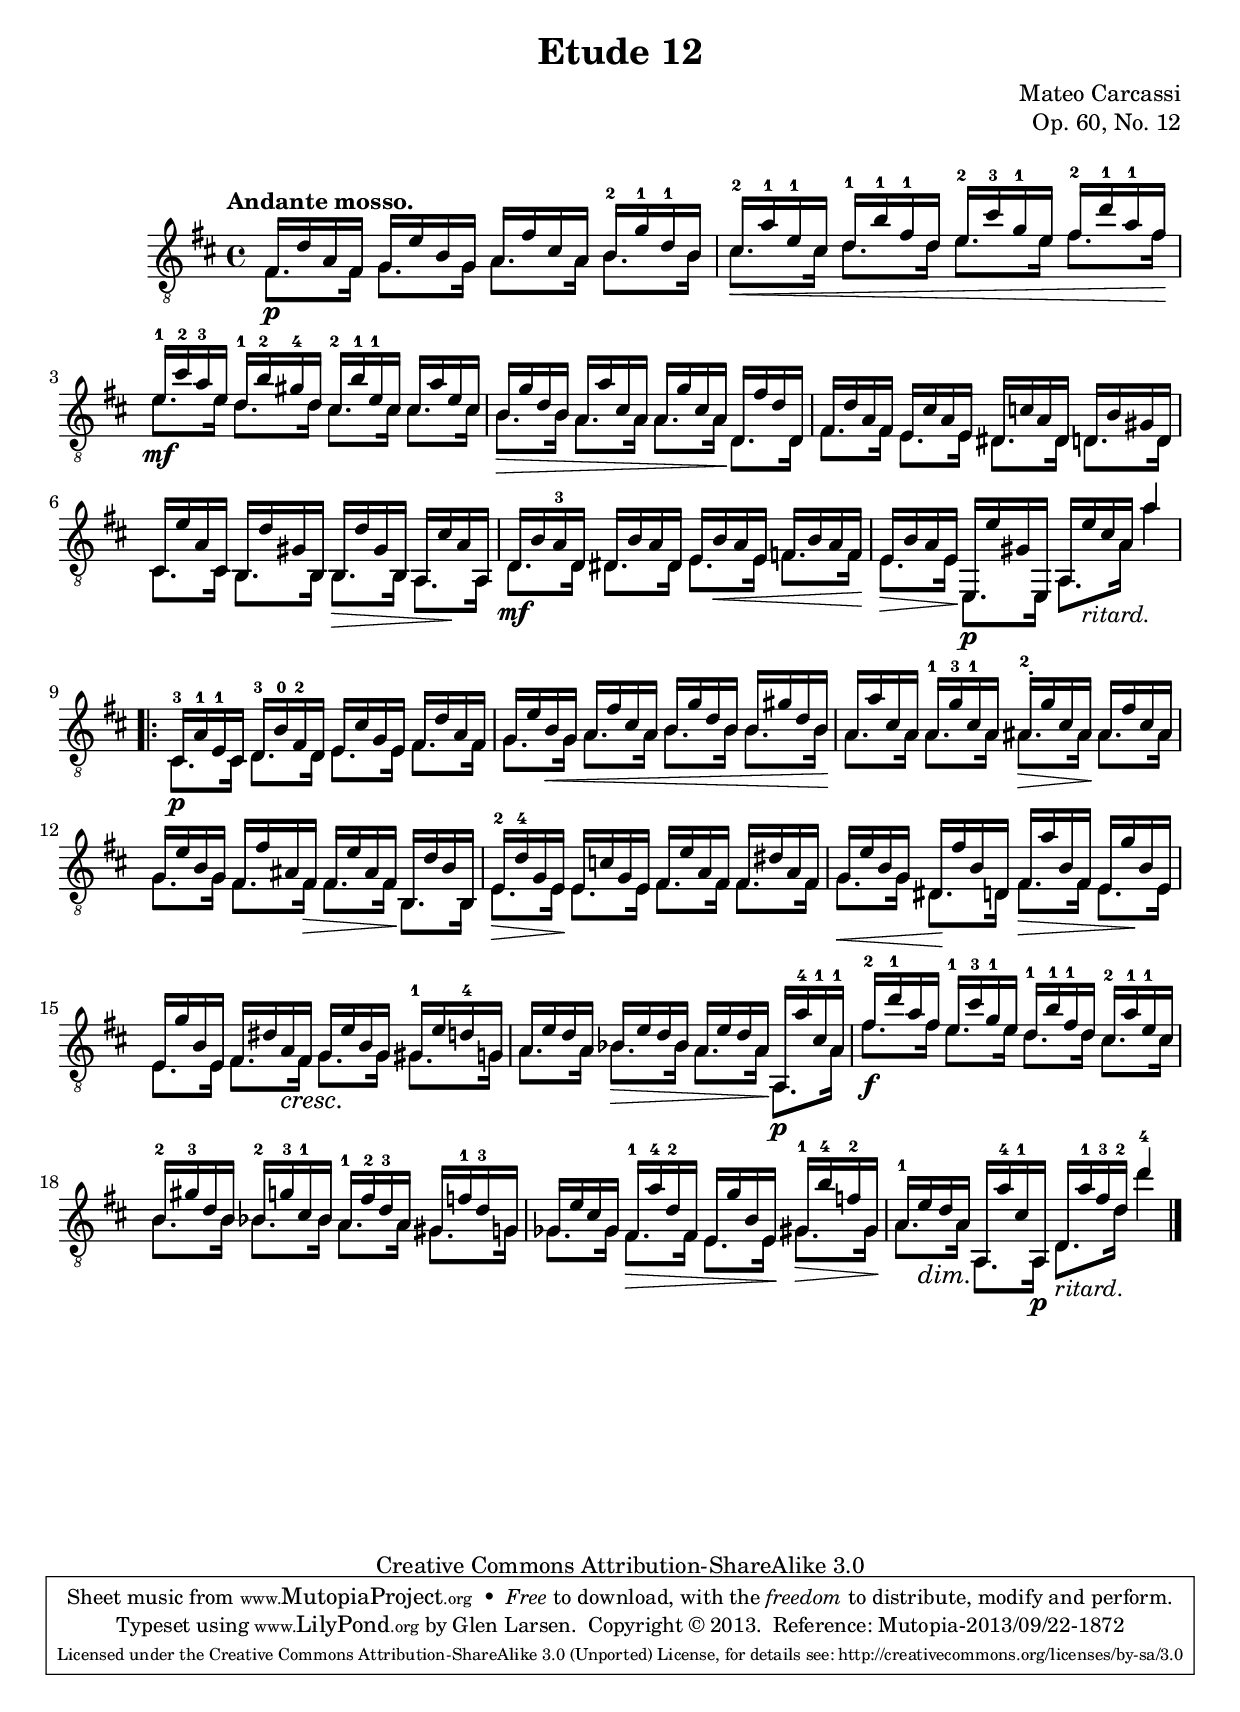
\version "2.16.1"
\header {
  title = "Etude 12"
  composer = "Mateo Carcassi"
  opus = "Op. 60, No. 12"
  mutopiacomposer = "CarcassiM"
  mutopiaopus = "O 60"
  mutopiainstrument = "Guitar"
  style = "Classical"
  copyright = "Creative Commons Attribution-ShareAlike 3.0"
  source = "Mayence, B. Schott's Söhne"
  % From Boije 94
  date = "1853"
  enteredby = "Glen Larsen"
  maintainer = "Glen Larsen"
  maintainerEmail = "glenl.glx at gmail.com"

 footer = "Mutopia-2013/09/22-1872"
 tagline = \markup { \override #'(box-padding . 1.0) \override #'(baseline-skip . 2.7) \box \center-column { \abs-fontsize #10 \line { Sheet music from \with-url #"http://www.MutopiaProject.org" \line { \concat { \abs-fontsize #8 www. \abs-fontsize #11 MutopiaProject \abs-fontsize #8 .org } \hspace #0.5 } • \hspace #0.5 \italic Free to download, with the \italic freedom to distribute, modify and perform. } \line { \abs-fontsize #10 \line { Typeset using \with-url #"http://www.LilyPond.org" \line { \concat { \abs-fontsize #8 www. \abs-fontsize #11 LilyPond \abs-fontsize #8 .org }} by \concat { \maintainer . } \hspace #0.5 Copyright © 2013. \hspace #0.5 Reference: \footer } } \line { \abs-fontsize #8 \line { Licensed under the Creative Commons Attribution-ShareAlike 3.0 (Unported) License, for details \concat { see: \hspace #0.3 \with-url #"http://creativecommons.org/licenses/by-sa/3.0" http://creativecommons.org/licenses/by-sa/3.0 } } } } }
}

global = {
  \time 4/4 \key d\major % b\minor
}

pf = #(make-dynamic-script "pf")
gpos = #(define-music-function (parser location text) (string?)
	 #{ \mark\markup{\teeny\italic #text } #})

\paper {
  % add space between composer/opus markup and first staff
  markup-system-spacing #'padding = #3
  % add a little space between composer and opus
  markup-markup-spacing #'padding = #1.2
  top-margin = #8
  bottom-margin = #10
}

upperVoice = \relative c {
  \voiceOne
  \tempo "Andante mosso."
  fis16\p d' a fis g e' b g a fis' cis a <b-2> <g'-1> <d-1> b |
  <cis-2>16\< <a'-1> <e-1> cis <d-1> <b'-1> <fis-1> d <e-2> <cis'-3> <g-1> e <fis-2> <d'-1> <a-1> fis\! |
  <e-1>16\mf <cis'-2> <a-3> e <d-1> <b'-2> <gis-4> d <cis-2> <b'-1> <e,-1> cis cis a' e cis |
  b16\> g' d b a a' cis, a a g' cis, a\! d, fis' d d, |
  fis16 d' a fis e cis' a e dis c' a dis, d b' gis d |
  cis16 e' a, cis, b d' gis, b, b\> d' gis, b, a cis'\! a a, |
  d16\mf b' <a-3> d, dis b' a dis, e b'\< a e f b a f\! |
  e16\> b' a e\! e,\p e'' gis, e, a e''_\markup{\italic "ritard."} cis a a'4 |
  \repeat volta 2 {
    <cis,,-3>16\p <a'-1> <e-1> cis <d-3> <b'-0> <fis-2> d e cis' g e fis d' a fis |
    g16 e' b\< g a fis' cis a b g' d b b gis' d b\! |
    a16 a' cis, a <a-1> <g'-3> <cis,-1> a <ais-2>-.\> g' cis, ais\! ais fis' cis ais |
    g16 e' b g fis fis' ais, fis\> fis e' ais, fis\! b, d' b b, |
    <e-2>16\> <d'-4> g, e\! e c' g e fis e' a, fis fis dis' a fis |
    g16\< e' b g dis\! fis' b, d, fis\> a' b, fis e g'\! b, e, |

    e16 g' b, e, fis dis' a\cresc fis g e' b g <gis-1> e' <d-4> g, |
    a16 e' d a bes\> e d bes a e' d a\! a,\p <a''-4> <cis,-1> <a-1> |
    <fis'-2>\f <d'-1> a fis <e-1> <cis'-3> <g-1> e <d-1> <b'-1> <fis-1> d <cis-2> <a'-1> <e-1> cis |

    <b-2>16 <gis'-3> d b <bes-2> <g'-3> <cis,-1> bes <a-1> <fis'-2> <d-3> a gis <f'-1> <d-3> g, |
    ges16 e' cis ges <fis-1>\> <a'-4> <d,-2> fis, e g' b, e,\! <gis-1>\> <b'-4> f-2 gis,\! |
    <a-1>16 e'\dim d a a, <a''-4> <cis,-1> a,\p d_\markup{\italic "ritard."} <a''-1> <fis-3> <d-2> <d'-4>4 |
  }
  
  \bar "|."
}

lowerVoice = \relative c {
  \voiceTwo
  \set fingeringOrientations = #'(down)
  fis8. fis16 g8. g16 a8. a16 b8. b16 |
  cis8. cis16 d8. d16 e8. e16 fis8. fis16 |
  e8. e16 d8. d16 cis8. cis16 cis8. cis16 |
  b8. b16 a8. a16 a8. a16 d,8. d16 |
  fis8. fis16 e8. e16 dis8. dis16 d8. d16 |

  cis8. cis16 b8. b16 b8. b16 a8. a16 |
  d8. d16 dis8. dis16 e8. e16 f8. f16 |
  e8. e16 e,8. e16 a8. a'16 a'4 |

  cis,,8. cis16 d8. d16 e8. e16 fis8. fis16 |
  g8. g16 a8. a16 b8. b16 b8. b16 |
  a8. a16 a8. a16 ais8. ais16 ais8. ais16 |

  g8. g16 fis8. fis16 fis8. fis16 b,8. b16 |
  e8. e16 e8. e16 fis8. fis16 fis8. fis16 |
  g8. g16 dis8. dis16 fis8. fis16 e8. e16 |

  e8. e16 fis8. fis16 g8. g16 gis8. gis16 |
  a8. a16 bes8. bes16 a8. a16 a,8. a'16 |
  fis'8. fis16 e8. e16 d8. d16 cis8. cis16 |

  b8. b16 bes8. bes16 a8. a16 gis8. gis16 |
  ges8. ges16 fis8. fis16 e8. e16 gis8. gis16 |
  a8. a16 a,8. a16 d8. d'16 d'4 |
}


\score {
  <<
    \new Staff = "Guitar" \with {
      \override DynamicTextSpanner #'style = #'none
      \override Fingering #'staff-padding = #'()
      \override Fingering #'add-stem-support = ##t
    }
    <<
      \set Staff.midiInstrument = #"acoustic guitar (nylon)"
      \global
      \clef "treble_8"
      \mergeDifferentlyDottedOn
      \mergeDifferentlyHeadedOn
      \context Voice = "upperVoice" \upperVoice
      \context Voice = "lowerVoice" \lowerVoice
    >>
%{
    \new TabStaff = "Guitar tabs"
    <<
      \clef "moderntab"
      \global
      \context TabVoice = "upperVoice" \upperVoice
      \context TabVoice = "lowerVoice" \lowerVoice
    >>
%}
  >>
  \layout {
    \override Voice.StringNumber #'stencil = ##f
  }
  \midi {
    \tempo 4 = 100
  }
}
